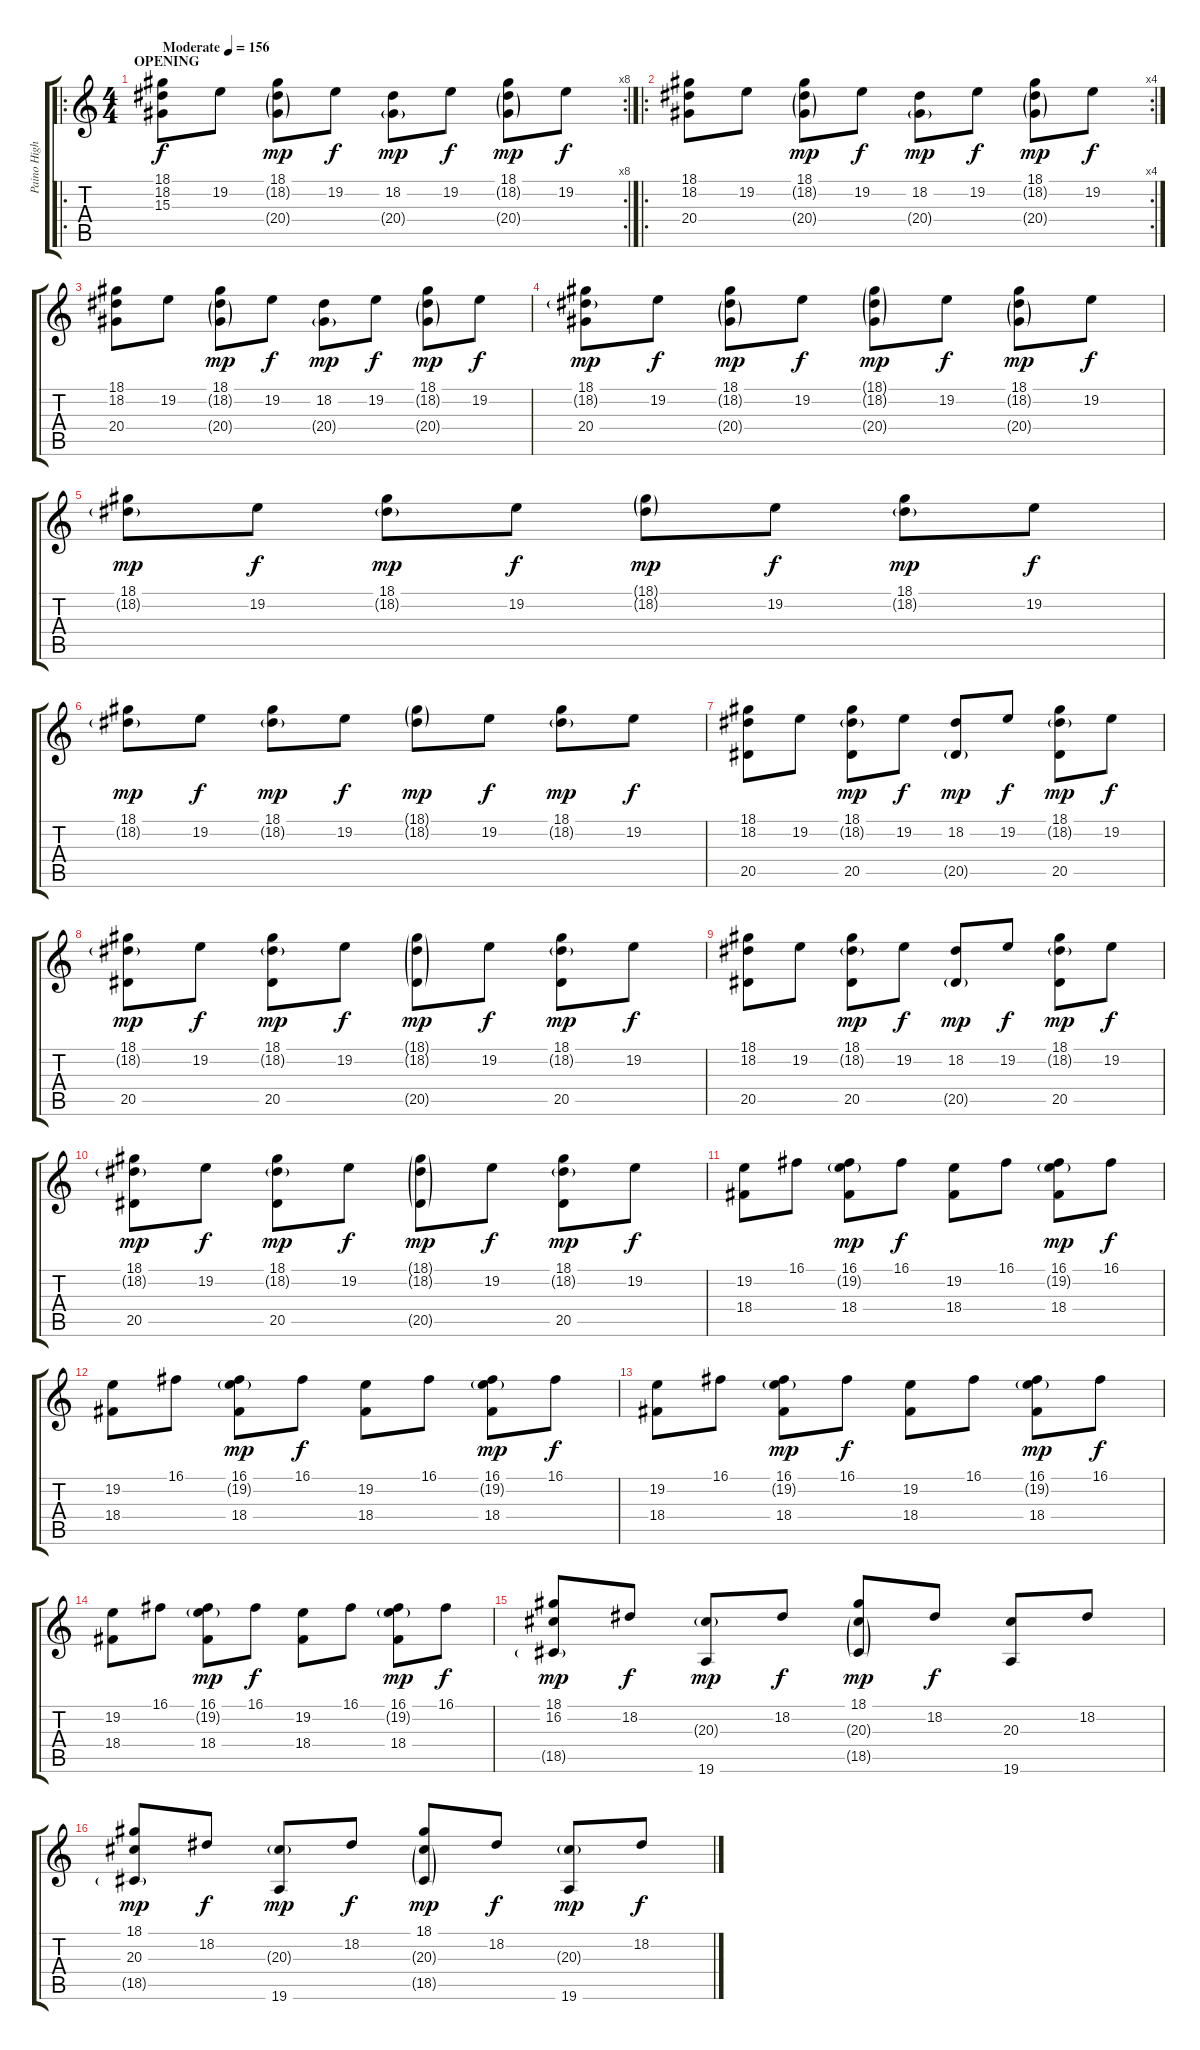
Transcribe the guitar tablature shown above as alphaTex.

\track ("Paino High" "Paino High") {instrument acousticgrandpiano}
\staff {score tabs}
\tuning (D4 A3 F3 C3 G2 D2) {hide}
\ro
\rc 8
\ts (4 4)
\section ("" "OPENING")
\tempo (156 "Moderate")
\clef g2
\ks c
(18.1 18.2 15.3).8{dy f instrument acousticgrandpiano} 19.2.8 (18.1 18.2{g} 20.4{g}).8{dy mp} 19.2.8{dy f} (18.2 20.4{g}).8{dy mp} 19.2.8{dy f} (18.1 18.2{g} 20.4{g}).8{dy mp} 19.2.8{dy f} |
\ro
\rc 4
(18.1 18.2 20.4).8 19.2.8 (18.1 18.2{g} 20.4{g}).8{dy mp} 19.2.8{dy f} (18.2 20.4{g}).8{dy mp} 19.2.8{dy f} (18.1 18.2{g} 20.4{g}).8{dy mp} 19.2.8{dy f} |
(18.1 18.2 20.4).8 19.2.8 (18.1 18.2{g} 20.4{g}).8{dy mp} 19.2.8{dy f} (18.2 20.4{g}).8{dy mp} 19.2.8{dy f} (18.1 18.2{g} 20.4{g}).8{dy mp} 19.2.8{dy f} |
(18.1 18.2{g} 20.4).8{dy mp} 19.2.8{dy f} (18.1 18.2{g} 20.4{g}).8{dy mp} 19.2.8{dy f} (18.1{g} 18.2{g} 20.4{g}).8{dy mp} 19.2.8{dy f} (18.1 18.2{g} 20.4{g}).8{dy mp} 19.2.8{dy f} |
(18.1 18.2{g}).8{dy mp} 19.2.8{dy f} (18.1 18.2{g}).8{dy mp} 19.2.8{dy f} (18.1{g} 18.2{g}).8{dy mp} 19.2.8{dy f} (18.1 18.2{g}).8{dy mp} 19.2.8{dy f} |
(18.1 18.2{g}).8{dy mp} 19.2.8{dy f} (18.1 18.2{g}).8{dy mp} 19.2.8{dy f} (18.1{g} 18.2{g}).8{dy mp} 19.2.8{dy f} (18.1 18.2{g}).8{dy mp} 19.2.8{dy f} |
(18.1 18.2 20.5).8 19.2.8 (18.1 18.2{g} 20.5).8{dy mp} 19.2.8{dy f} (18.2 20.5{g}).8{dy mp} 19.2.8{dy f} (18.1 18.2{g} 20.5).8{dy mp} 19.2.8{dy f} |
(18.1 18.2{g} 20.5).8{dy mp} 19.2.8{dy f} (18.1 18.2{g} 20.5).8{dy mp} 19.2.8{dy f} (18.1{g} 18.2{g} 20.5{g}).8{dy mp} 19.2.8{dy f} (18.1 18.2{g} 20.5).8{dy mp} 19.2.8{dy f} |
(18.1 18.2 20.5).8 19.2.8 (18.1 18.2{g} 20.5).8{dy mp} 19.2.8{dy f} (18.2 20.5{g}).8{dy mp} 19.2.8{dy f} (18.1 18.2{g} 20.5).8{dy mp} 19.2.8{dy f} |
(18.1 18.2{g} 20.5).8{dy mp} 19.2.8{dy f} (18.1 18.2{g} 20.5).8{dy mp} 19.2.8{dy f} (18.1{g} 18.2{g} 20.5{g}).8{dy mp} 19.2.8{dy f} (18.1 18.2{g} 20.5).8{dy mp} 19.2.8{dy f} |
(19.2 18.4).8 16.1.8 (16.1 19.2{g} 18.4).8{dy mp} 16.1.8{dy f} (19.2 18.4).8 16.1.8 (16.1 19.2{g} 18.4).8{dy mp} 16.1.8{dy f} |
(19.2 18.4).8 16.1.8 (16.1 19.2{g} 18.4).8{dy mp} 16.1.8{dy f} (19.2 18.4).8 16.1.8 (16.1 19.2{g} 18.4).8{dy mp} 16.1.8{dy f} |
(19.2 18.4).8 16.1.8 (16.1 19.2{g} 18.4).8{dy mp} 16.1.8{dy f} (19.2 18.4).8 16.1.8 (16.1 19.2{g} 18.4).8{dy mp} 16.1.8{dy f} |
(19.2 18.4).8 16.1.8 (16.1 19.2{g} 18.4).8{dy mp} 16.1.8{dy f} (19.2 18.4).8 16.1.8 (16.1 19.2{g} 18.4).8{dy mp} 16.1.8{dy f} |
(18.1 16.2 18.5{g}).8{dy mp} 18.2.8{dy f} (20.3{g} 19.6).8{dy mp} 18.2.8{dy f} (18.1 20.3{g} 18.5{g}).8{dy mp} 18.2.8{dy f} (20.3 19.6).8 18.2.8 |
(18.1 20.3 18.5{g}).8{dy mp} 18.2.8{dy f} (20.3{g} 19.6).8{dy mp} 18.2.8{dy f} (18.1 20.3{g} 18.5{g}).8{dy mp} 18.2.8{dy f} (20.3{g} 19.6).8{dy mp} 18.2.8{dy f}
